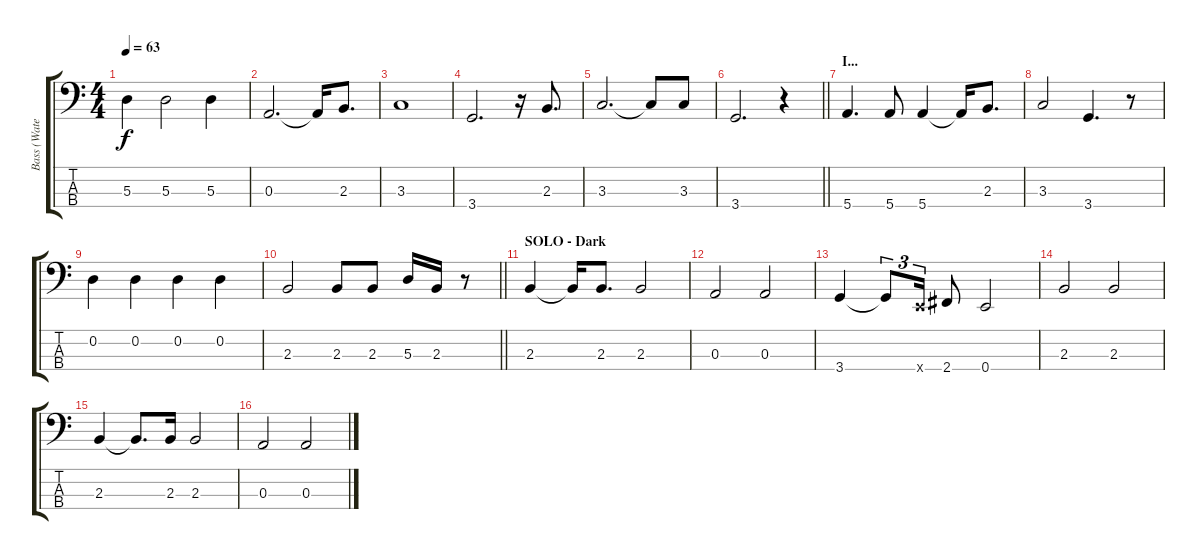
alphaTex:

\track ("Bass (Waters)" "Bass (Wate") {instrument electricbassfinger}
\staff {score tabs}
\tuning (G2 D2 A1 E1) {hide}
\ts (4 4)
\tempo 63
\clef f4
\ks c
5.3.4{dy f} 5.3.2 5.3.4 |
0.3.2{d} 0.3{t}.16 2.3.8{d} |
3.3.1 |
3.4.2{d} r.16 2.3.8{d} |
3.3.2{d} 3.3{t}.8 3.3.8 |
\barLineRight lightlight
3.4.2{d} r.4 |
\section ("" "I...")
5.4.4{d} 5.4.8 5.4.4 5.4{t}.16 2.3.8{d} |
3.3.2 3.4.4{d} r.8 |
0.2.4 0.2.4 0.2.4 0.2.4 |
\barLineRight lightlight
2.3.2 2.3.8 2.3.8 5.3.16 2.3.16 r.8 |
\section ("" "SOLO - Dark")
2.3.4 2.3{t}.16 2.3.8{d} 2.3.2 |
0.3.2 0.3.2 |
3.4.4 3.4{t}.8{tu (3 2)} 0.4{x}.16{tu (3 2)} 2.4.8 0.4.2 |
2.3.2 2.3.2 |
2.3.4 2.3{t}.8{d} 2.3.16 2.3.2 |
0.3.2 0.3.2
